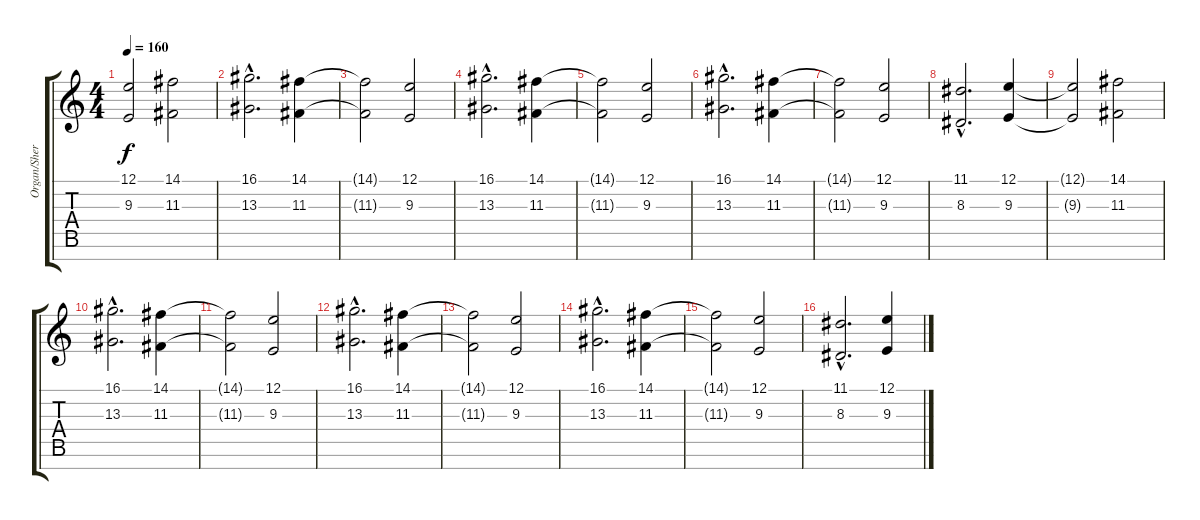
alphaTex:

\track ("Organ/Sherinian" "Organ/Sher") {instrument lead1square}
\staff {score tabs}
\tuning (E4 B3 G3 D3 A2 E2 B1) {hide}
\ts (4 4)
\tempo 160
\clef g2
\ks c
(12.1{t} 9.3{t}).2{dy f} (14.1 11.3).2 |
(16.1{hac} 13.3{hac}).2{d} (14.1 11.3).4 |
(14.1{t} 11.3{t}).2 (12.1 9.3).2 |
(16.1{hac} 13.3{hac}).2{d} (14.1 11.3).4 |
(14.1{t} 11.3{t}).2 (12.1 9.3).2 |
(16.1{hac} 13.3{hac}).2{d} (14.1 11.3).4 |
(14.1{t} 11.3{t}).2 (12.1 9.3).2 |
(11.1{hac} 8.3{hac}).2{d} (12.1 9.3).4 |
(12.1{t} 9.3{t}).2 (14.1 11.3).2 |
(16.1{hac} 13.3{hac}).2{d} (14.1 11.3).4 |
(14.1{t} 11.3{t}).2 (12.1 9.3).2 |
(16.1{hac} 13.3{hac}).2{d} (14.1 11.3).4 |
(14.1{t} 11.3{t}).2 (12.1 9.3).2 |
(16.1{hac} 13.3{hac}).2{d} (14.1 11.3).4 |
(14.1{t} 11.3{t}).2 (12.1 9.3).2 |
(11.1{hac} 8.3{hac}).2{d} (12.1 9.3).4
